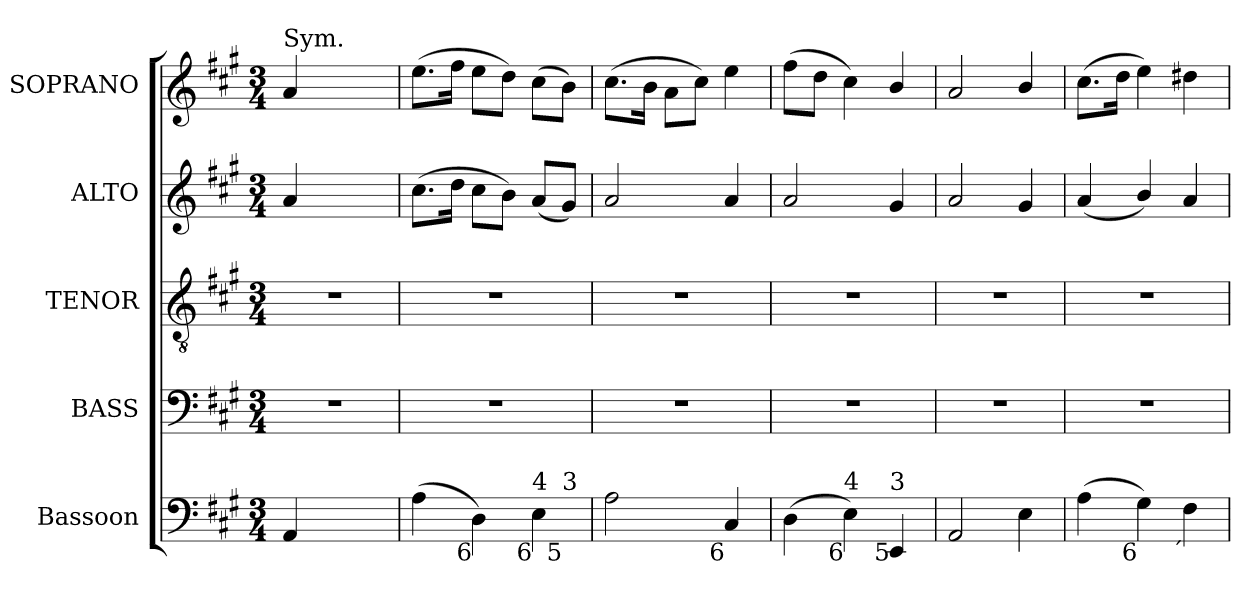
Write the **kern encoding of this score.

**kern	**kern	**kern	**kern	**kern
*part5	*part4	*part3	*part2	*part1
*staff5	*staff4	*staff3	*staff2	*staff1
*I"Bassoon	*I"BASS	*I"TENOR	*I"ALTO	*I"SOPRANO
*I'Bsn.	*I'B.	*I'T.	*I'A.	*I'S.
!!LO:PB:g=z
*clefF4	*clefF4	*clefGv2	*clefG2	*clefG2
*	*	*ITrd7c12	*	*
*k[f#c#g#]	*k[f#c#g#]	*k[f#c#g#]	*k[f#c#g#]	*k[f#c#g#]
*A:	*A:	*A:	*A:	*A:
*M3/4	*M3/4	*M3/4	*M3/4	*M3/4
=	=	=	=	=
!	!	!	!	!LO:TX:a:t=Sym.
!	!LO:N:vis=1	!LO:N:vis=1	!	!
4AAi/	2.r	2.r	4ai/	4ai/
2ryy	.	.	2ryy	2ryy
=1	=1	=1	=1	=1
!	!LO:N:vis=1	!LO:N:vis=1	!	!
*^	*	*	*	*
(4Ai\	2ryy	2.r	2.r	(8.cc#i\L	(8.eei\L
.	.	.	.	16ddi\Jk	16ff#i\Jk
!LO:TX:b:rj:t=6	!	!	!	!	!
4Di\)	.	.	.	8cc#i\L	8eei\L
.	.	.	.	8bi\J)	8ddi\J)
!LO:TX:b:rj:t=6	!	!	!	!	!
!LO:TX:t=4	!	!	!	!	!
4Ei\	8ryy	.	.	(8ai/L	(8cc#i\L
!	!LO:TX:b:rj:t=5	!	!	!	!
!	!LO:TX:t=3	!	!	!	!
.	8ryy	.	.	8g#i/J)	8bi\J)
=2	=2	=2	=2	=2	=2
!	!	!LO:N:vis=1	!LO:N:vis=1	!	!
*v	*v	*	*	*	*
2Ai\	2.r	2.r	2ai/	(8.cc#i\L
.	.	.	.	16bi\Jk
.	.	.	.	8ai\L
.	.	.	.	8cc#i\J)
!LO:TX:b:rj:t=6	!	!	!	!
4C#i/	.	.	4ai/	4eei\
=3	=3	=3	=3	=3
!	!LO:N:vis=1	!LO:N:vis=1	!	!
(4Di\	2.r	2.r	2ai/	(8ff#i\L
.	.	.	.	8ddi\J
!LO:TX:b:rj:t=6	!	!	!	!
!LO:TX:t=4	!	!	!	!
4Ei\)	.	.	.	4cc#i\)
!LO:TX:b:rj:t=5	!	!	!	!
!LO:TX:t=3	!	!	!	!
4EEi/	.	.	4g#i/	4bi/
=4	=4	=4	=4	=4
!	!LO:N:vis=1	!LO:N:vis=1	!	!
2AAi/	2.r	2.r	2ai/	2ai/
4Ei\	.	.	4g#i/	4bi/
=5	=5	=5	=5	=5
!	!LO:N:vis=1	!LO:N:vis=1	!	!
(4Ai\	2.r	2.r	(4ai/	(8.cc#i\L
.	.	.	.	16ddi\Jk
!LO:TX:b:rj:t=6	!	!	!	!
4G#i\)	.	.	4bi/)	4eei\)
!LO:TX:b:rj:t=´	!	!	!	!
4F#i\	.	.	4ai/	4dd#Xi\
=	=	=	=	=
*-	*-	*-	*-	*-
